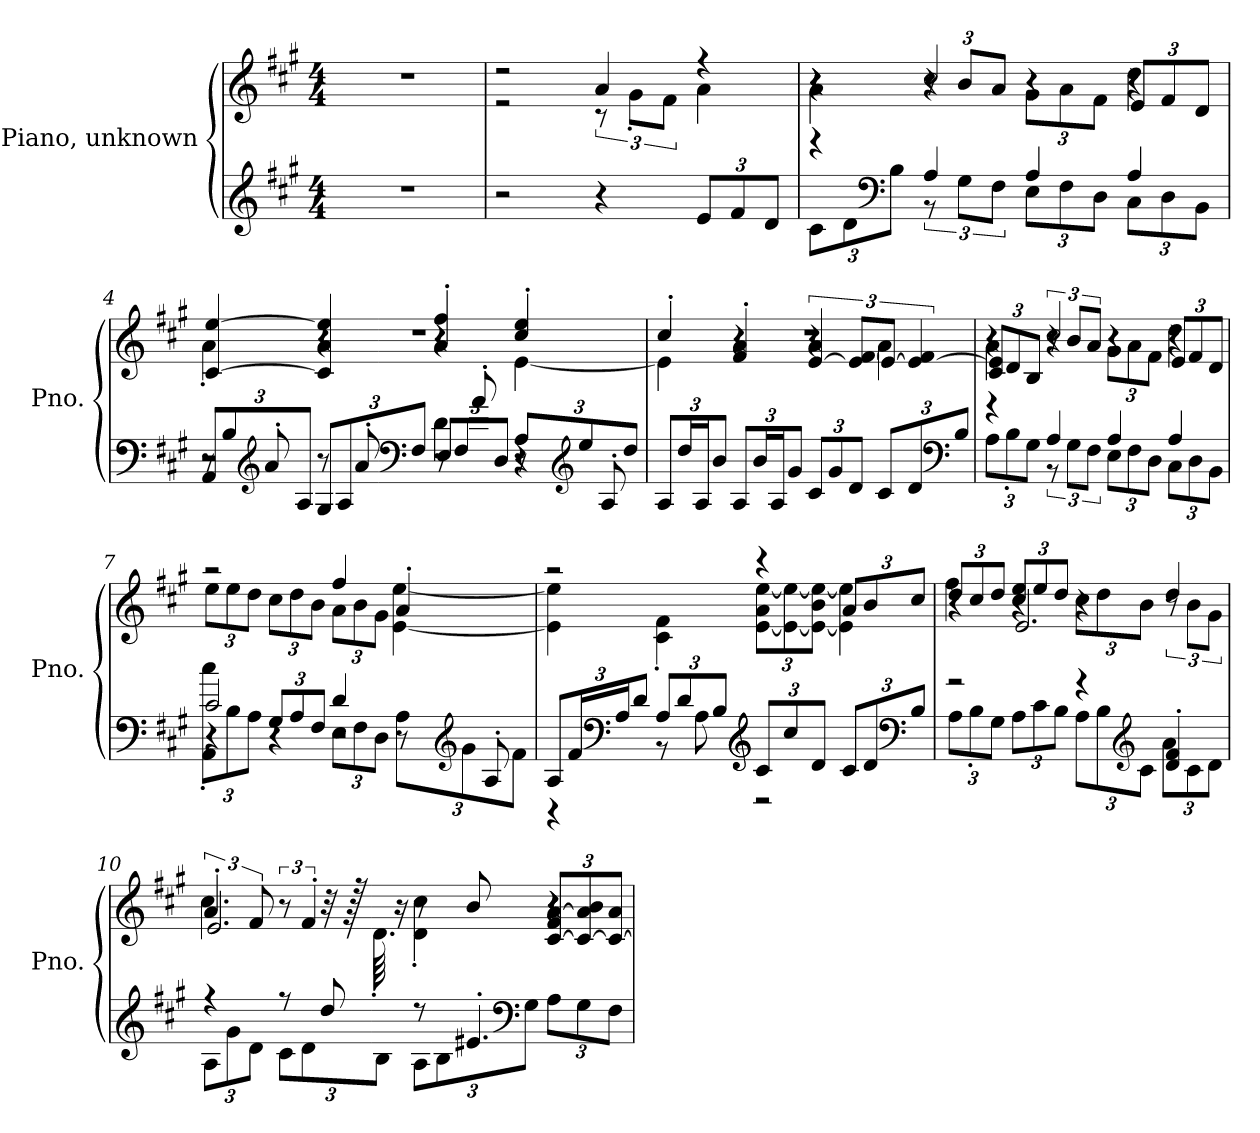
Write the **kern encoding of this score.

**kern	**kern
*part1	*part1
*staff2	*staff1
*I"Piano, unknown	*
*I'Pno.	*
*clefG2	*clefG2
*k[f#c#g#]	*k[f#c#g#]
*M4/4	*M4/4
*MM120	*MM120
=1	=1
1r	1r
=2	=2
*	*^
2r	2r	2r
4r	4a/	12r
.	.	12g#'\L
.	.	12f#\J
*Xbrackettup	*	*
12e/L	4r	4a\
12f#/	.	.
12d/J	.	.
=3	=3	=3
*^	*	*^
4r	12c#\L	4r	4a\	4r
.	12d\	.	.	.
*clefF4	*	*	*	*
.	12B\J	.	.	.
*	*brackettup	*	*	*
4A/	12r	2cc#/	4r	12r
.	12G#\L	.	.	12b/L
.	12F#\J	.	.	12a/J
*	*Xbrackettup	*	*Xbrackettup	*
4A/	12E\L	.	12g#\L	4r
.	12F#\	.	12a\	.
.	12D\J	.	12f#\J	.
4A/	12C#\L	4r	4dd\	12e/L
.	12D\	.	.	12f#/
.	12BB\J	.	.	12d/J
!!LO:LB:g=z	!!	!!
=4	=4	=4	=4	=4
*	*^	*	*	*
8r	2r	12AA/L	1r	4a'\	[4c#/ [4ee/
.	.	12B/	.	.	.
*clefG2	*	*	*	*	*
8a'/	.	.	.	.	.
.	.	12A/J	.	.	.
8r	.	12G#/L	.	4r	4c#/] 4a/ 4ee/]
.	.	12A/	.	.	.
8a'/	.	.	.	.	.
*clefF4	*	*	*	*	*
.	.	12F#/J	.	.	.
8r	4d\	12E/L	.	4r	4a/' 4ff#/'
.	.	12F#/	.	.	.
8a'/	.	.	.	.	.
.	.	12D/J	.	.	.
8r	4r	12A/L	.	[4e\	4cc#/' 4ee/'
*clefG2	*	*	*	*	*
.	.	12ee/	.	.	.
8A'/	.	.	.	.	.
.	.	12dd/J	.	.	.
*v	*v	*v	*	*	*
=5	=5	=5	=5
12A/L	1r	4e\]	4cc#'/
24dd/L	.	.	.
24A/J	.	.	.
12b/J	.	.	.
12A/L	.	4r	4f#/' 4a/'
24b/L	.	.	.
24A/J	.	.	.
12g#/J	.	.	.
*	*	*	*brackettup
12c#/L	.	4r	[6e/ 6a/
12g#/	.	.	.
12d/J	.	.	12e/_ 12f#/L
12c#/L	.	4a\	12e/J_
12d/	.	.	6e/_ 6f#/
*clefF4	*	*	*
12B/J	.	.	.
!!LO:LB:g=z	!!	!!
=6	=6	=6	=6
*^	*	*	*
*	*	*	*	*Xbrackettup
4r	12A\L	4r	4a\	12c#/ 12e/]L
.	12B'\	.	.	12d/
.	12G#\J	.	.	12B/J
*	*brackettup	*	*	*brackettup
4A/	12r	2cc#/	4r	12r
.	12G#\L	.	.	12b/L
.	12F#\J	.	.	12a/J
*	*Xbrackettup	*	*Xbrackettup	*
4A/	12E\L	.	12g#\L	4r
.	12F#\	.	12a\	.
.	12D\J	.	12f#\J	.
4A/	12C#\L	4r	4dd\	12e/L
.	12D\	.	.	12f#/
.	12BB\J	.	.	12d/J
*	*	*	*v	*v
=7	=7	=7	=7
*	*^	*	*
2c#/	12AA\' 12cc#\'L	4r	2r	12ee\L
.	12B\	.	.	12ee\
.	12A\J	.	.	12dd\J
.	4r	12G#/L	.	12cc#\L
.	.	12A/	.	12dd\
.	.	12F#/J	.	12b\J
2r	12E\L	4d/	4ff#/	12a\L
.	12F#\	.	.	12b\
.	12D\J	.	.	12g#\J
.	12A\L	8r	4a'/	[4e\ [4ee\
*clefG2	*	*	*	*
.	12g#\	.	.	.
.	.	8A'/	.	.
.	12f#\J	.	.	.
*	*v	*v	*	*
!!LO:LB:g=z	!!
=8	=8	=8	=8
12A/L	4r	2r	4e\] 4ee\]
24f#/L	.	.	.
*clefF4	*	*	*
24A/J	.	.	.
12d/J	.	.	.
12A/L	8r	.	4c#\' 4f#\'
12d/	.	.	.
.	8A\	.	.
12B/J	.	.	.
*clefG2	*	*	*
12c#/L	2r	4r	[12e\ 12a\ [12ee\L
12cc#/	.	.	12e\_ 12ee\_
12d/J	.	.	12e\_ 12b\ 12ee\_J
12c#/L	.	12a/L	4e\] 4ee\]
12d/	.	12b/	.
*clefF4	*	*	*
12B/J	.	12cc#/J	.
=9	=9	=9	=9
*	*	*	*^
2r	12A\L	12dd/L	4ff#\	4r
.	12B'\	12cc#/	.	.
.	12G#\J	12dd/J	.	.
.	12A\L	12cc#/ 12ee/L	4r	2.e/
.	12c#\	12ee/	.	.
.	12B\J	12dd/J	.	.
4r	12A\L	4r	12cc#\L	.
.	12B\	.	12dd\	.
*clefG2	*	*	*	*
.	12c#\J	.	12b\J	.
*	*	*	*brackettup	*
4d/' 4f#/'	12a\L	4dd/	12r	.
.	12c#\	.	12b\L	.
.	12d\J	.	12g#\J	.
!!LO:LB:g=z	!!	!!
=10	=10	=10	=10	=10
4r	12A\L	6a'/	4.cc#\	2.e/
.	12g#\	.	.	.
.	12d\J	12f#/	.	.
8r	12c#\L	12r	.	.
.	12d\	6f#'/	.	.
8dd/	.	.	32r	.
.	.	.	128r	.
.	.	.	64.d'\	.
.	12B\J	.	.	.
.	.	.	16r	.
8r	12A\L	8r	4d\' 4cc#\'	.
.	12B\	.	.	.
4.e#X'/	.	8b/	.	.
*clefF4	*	*	*	*
.	12G#\J	.	.	.
*	*	*Xbrackettup	*	*
.	12A\L	[12c#/ 12f#/ [12a/L	4r	4r
.	12G#\	12c#/_ 12a/] 12b/	.	.
.	12F#\J	12c#/_ 12a/J	.	.
*v	*v	*	*	*
*	*v	*v	*v
=	=
*-	*-
